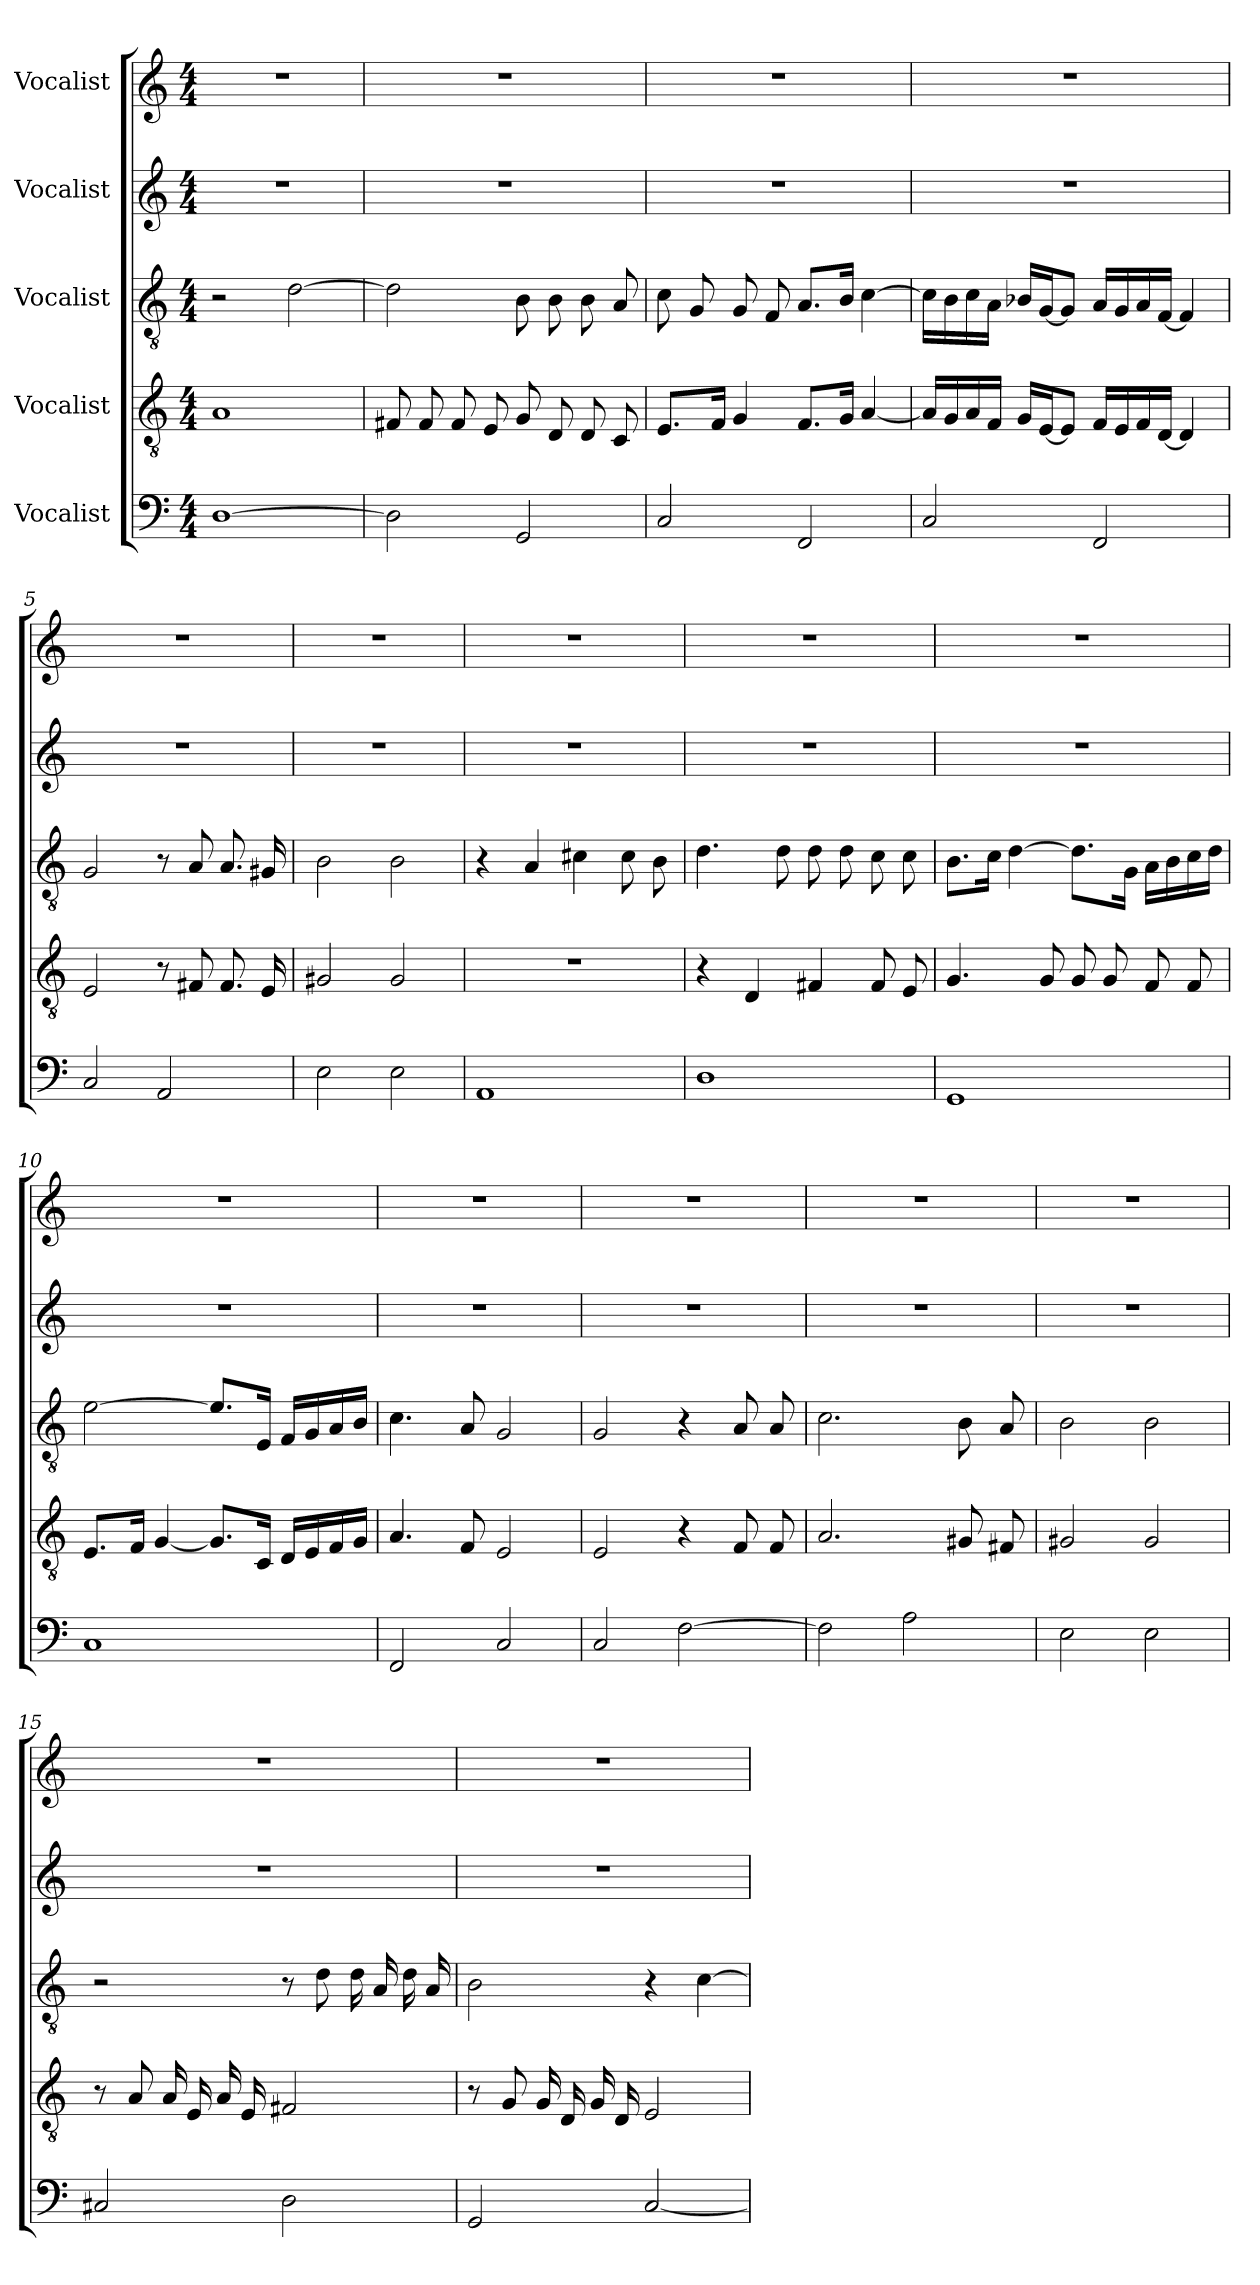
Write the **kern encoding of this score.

**kern	**kern	**kern	**kern	**kern
*part5	*part4	*part3	*part2	*part1
*staff5	*staff4	*staff3	*staff2	*staff1
*I"Vocalist	*I"Vocalist	*I"Vocalist	*I"Vocalist	*I"Vocalist
*clefF4	*clefGv2	*clefGv2	*clefG2	*clefG2
*k[]	*k[]	*k[]	*k[]	*k[]
*M4/4	*M4/4	*M4/4	*M4/4	*M4/4
*MM120	*MM120	*MM120	*MM120	*MM120
=1	=1	=1	=1	=1
[1D	1A	2r	1r	1r
.	.	[2d\	.	.
=2	=2	=2	=2	=2
2D\]	8F#X/	2d\]	1r	1r
.	8F#/	.	.	.
.	8F#/	.	.	.
.	8E/	.	.	.
2GG/	8G/	8B\	.	.
.	8D/	8B\	.	.
.	8D/	8B\	.	.
.	8C/	8A/	.	.
=3	=3	=3	=3	=3
2C/	8.E/L	8c\	1r	1r
.	.	8G/	.	.
.	16F/Jk	.	.	.
.	4G/	8G/	.	.
.	.	8F/	.	.
2FF/	8.F/L	8.A/L	.	.
.	16G/Jk	16B/Jk	.	.
.	[4A/	[4c\	.	.
=4	=4	=4	=4	=4
2C/	16A/LL]	16c\LL]	1r	1r
.	16G/	16B\	.	.
.	16A/	16c\	.	.
.	16F/JJ	16A\JJ	.	.
.	16G/LL	16B-X/LL	.	.
.	[16E/J	[16G/J	.	.
.	8E/J]	8G/J]	.	.
2FF/	16F/LL	16A/LL	.	.
.	16E/	16G/	.	.
.	16F/	16A/	.	.
.	[16D/JJ	[16F/JJ	.	.
.	4D/]	4F/]	.	.
=5	=5	=5	=5	=5
2C/	2E/	2G/	1r	1r
2AA/	8r	8r	.	.
.	8F#X/	8A/	.	.
.	8.F#/	8.A/	.	.
.	16E/	16G#X/	.	.
=6	=6	=6	=6	=6
2E\	2G#X/	2B\	1r	1r
2E\	2G#/	2B\	.	.
=7	=7	=7	=7	=7
1AA	1r	4r	1r	1r
.	.	4A/	.	.
.	.	4c#X\	.	.
.	.	8c#\	.	.
.	.	8B\	.	.
=8	=8	=8	=8	=8
1D	4r	4.d\	1r	1r
.	4D/	.	.	.
.	.	8d\	.	.
.	4F#X/	8d\	.	.
.	.	8d\	.	.
.	8F#/	8c\	.	.
.	8E/	8c\	.	.
=9	=9	=9	=9	=9
1GG	4.G/	8.B\L	1r	1r
.	.	16c\Jk	.	.
.	.	[4d\	.	.
.	8G/	.	.	.
.	8G/	8.d\L]	.	.
.	8G/	.	.	.
.	.	16G\Jk	.	.
.	8F/	16A\LL	.	.
.	.	16B\	.	.
.	8F/	16c\	.	.
.	.	16d\JJ	.	.
=10	=10	=10	=10	=10
1C	8.E/L	[2e\	1r	1r
.	16F/Jk	.	.	.
.	[4G/	.	.	.
.	8.G/L]	8.e/L]	.	.
.	16C/Jk	16E/Jk	.	.
.	16D/LL	16F/LL	.	.
.	16E/	16G/	.	.
.	16F/	16A/	.	.
.	16G/JJ	16B/JJ	.	.
=11	=11	=11	=11	=11
2FF/	4.A/	4.c\	1r	1r
.	8F/	8A/	.	.
2C/	2E/	2G/	.	.
=12	=12	=12	=12	=12
2C/	2E/	2G/	1r	1r
[2F\	4r	4r	.	.
.	8F/	8A/	.	.
.	8F/	8A/	.	.
=13	=13	=13	=13	=13
2F\]	2.A/	2.c\	1r	1r
2A\	.	.	.	.
.	8G#X/	8B\	.	.
.	8F#X/	8A/	.	.
=14	=14	=14	=14	=14
2E\	2G#X/	2B\	1r	1r
2E\	2G#/	2B\	.	.
=15	=15	=15	=15	=15
2C#X/	8r	2r	1r	1r
.	8A/	.	.	.
.	16A/	.	.	.
.	16E/	.	.	.
.	16A/	.	.	.
.	16E/	.	.	.
2D\	2F#X/	8r	.	.
.	.	8d\	.	.
.	.	16d\	.	.
.	.	16A/	.	.
.	.	16d\	.	.
.	.	16A/	.	.
=16	=16	=16	=16	=16
2GG/	8r	2B\	1r	1r
.	8G/	.	.	.
.	16G/	.	.	.
.	16D/	.	.	.
.	16G/	.	.	.
.	16D/	.	.	.
[2C/	2E/	4r	.	.
.	.	[4c\	.	.
=	=	=	=	=
*-	*-	*-	*-	*-
